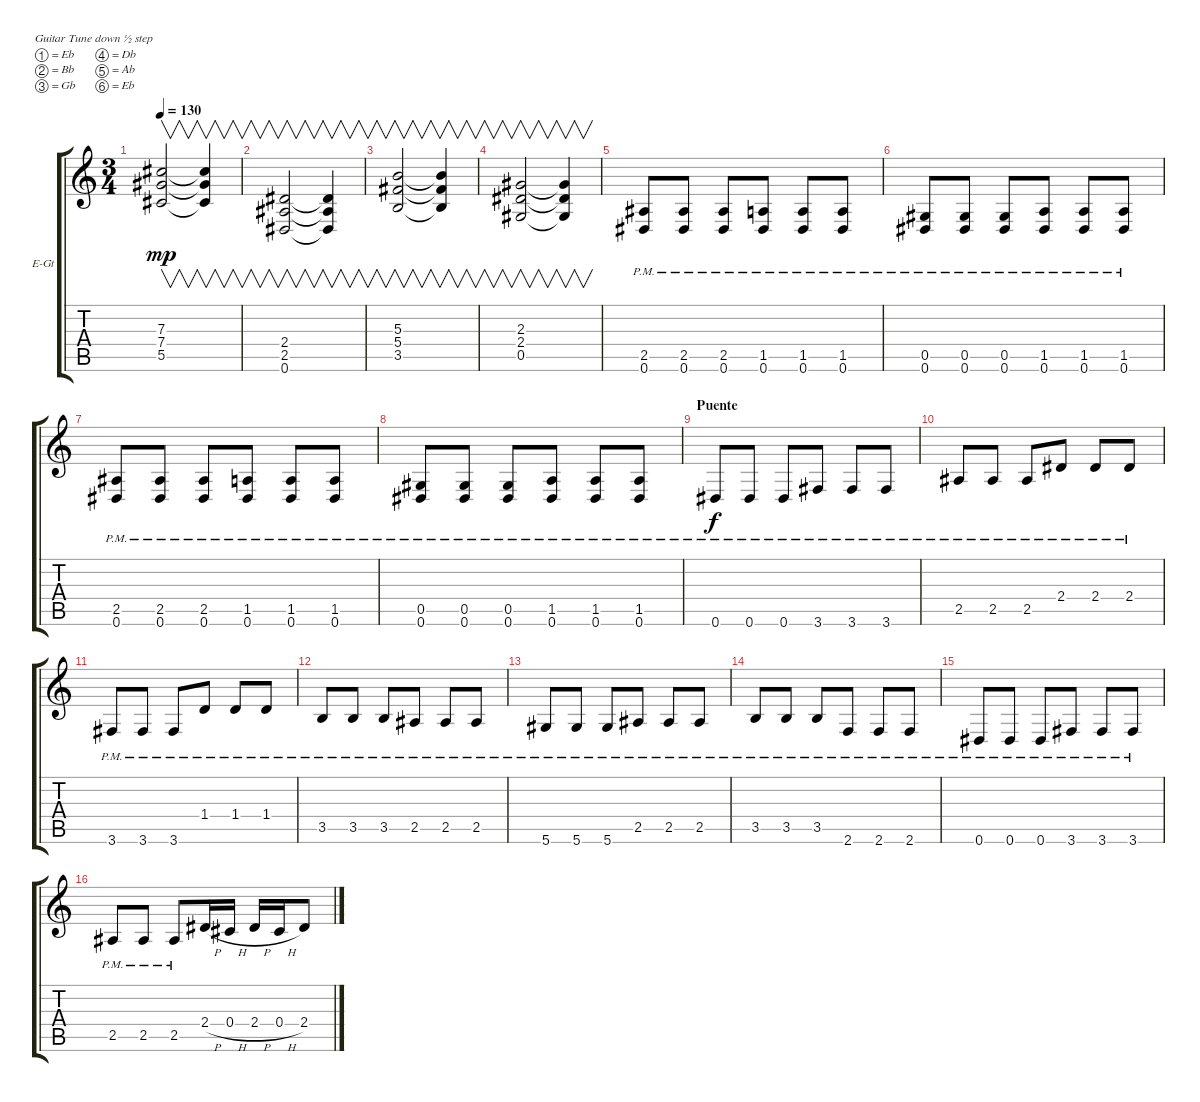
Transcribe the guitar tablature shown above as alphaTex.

\defaultSystemsLayout 4
\bracketExtendMode groupsimilarinstruments
\firstSystemTrackNameOrientation horizontal
\otherSystemsTrackNameOrientation horizontal
\track ("Electric Guitar (Drive)" "E-Gt") {instrument overdrivenguitar}
\staff {score tabs}
\tuning (Eb4 Bb3 Gb3 Db3 Ab2 Eb2)
\ts (3 4)
\tempo 130
\clef g2
\ks c
(5.5 7.4 7.3).2{v dy mp} (7.3{t} 7.4{t} 5.5{t}).4{v} |
(0.6 2.5 2.4).2{v} (2.4{t} 2.5{t} 0.6{t}).4{v} |
(3.5 5.4 5.3).2{v} (5.3{t} 5.4{t} 3.5{t}).4{v} |
(0.5 2.4 2.3).2{v} (2.3{t} 2.4{t} 0.5{t}).4{v} |
(0.6{pm} 2.5{pm}).8 (0.6{pm} 2.5{pm}).8 (0.6{pm} 2.5{pm}).8 (0.6{pm} 1.5{pm}).8 (0.6{pm} 1.5{pm}).8 (0.6{pm} 1.5{pm}).8 |
(0.5{pm} 0.6{pm}).8 (0.5{pm} 0.6{pm}).8 (0.5{pm} 0.6{pm}).8 (1.5{pm} 0.6{pm}).8 (1.5{pm} 0.6{pm}).8 (1.5{pm} 0.6{pm}).8 |
(0.6{pm} 2.5{pm}).8 (0.6{pm} 2.5{pm}).8 (0.6{pm} 2.5{pm}).8 (0.6{pm} 1.5{pm}).8 (0.6{pm} 1.5{pm}).8 (0.6{pm} 1.5{pm}).8 |
(0.6{pm} 0.5{pm}).8 (0.6{pm} 0.5{pm}).8 (0.6{pm} 0.5{pm}).8 (0.6{pm} 1.5{pm}).8 (0.6{pm} 1.5{pm}).8 (0.6{pm} 1.5{pm}).8 |
\section ("" "Puente")
0.6{pm}.8{dy f} 0.6{pm}.8 0.6{pm}.8 3.6{pm}.8 3.6{pm}.8 3.6{pm}.8 |
2.5{pm}.8 2.5{pm}.8 2.5{pm}.8 2.4{pm}.8 2.4{pm}.8 2.4{pm}.8 |
3.6{pm}.8 3.6{pm}.8 3.6{pm}.8 1.4{pm}.8 1.4{pm}.8 1.4{pm}.8 |
3.5{pm}.8 3.5{pm}.8 3.5{pm}.8 2.5{pm}.8 2.5{pm}.8 2.5{pm}.8 |
5.6{pm}.8 5.6{pm}.8 5.6{pm}.8 2.5{pm}.8 2.5{pm}.8 2.5{pm}.8 |
3.5{pm}.8 3.5{pm}.8 3.5{pm}.8 2.6{pm}.8 2.6{pm}.8 2.6{pm}.8 |
0.6{pm}.8 0.6{pm}.8 0.6{pm}.8 3.6{pm}.8 3.6{pm}.8 3.6{pm}.8 |
2.5{pm}.8 2.5{pm}.8 2.5{pm}.8 2.4{h}.16 0.4{h}.16 2.4{h}.16 0.4{h}.16 2.4.8
